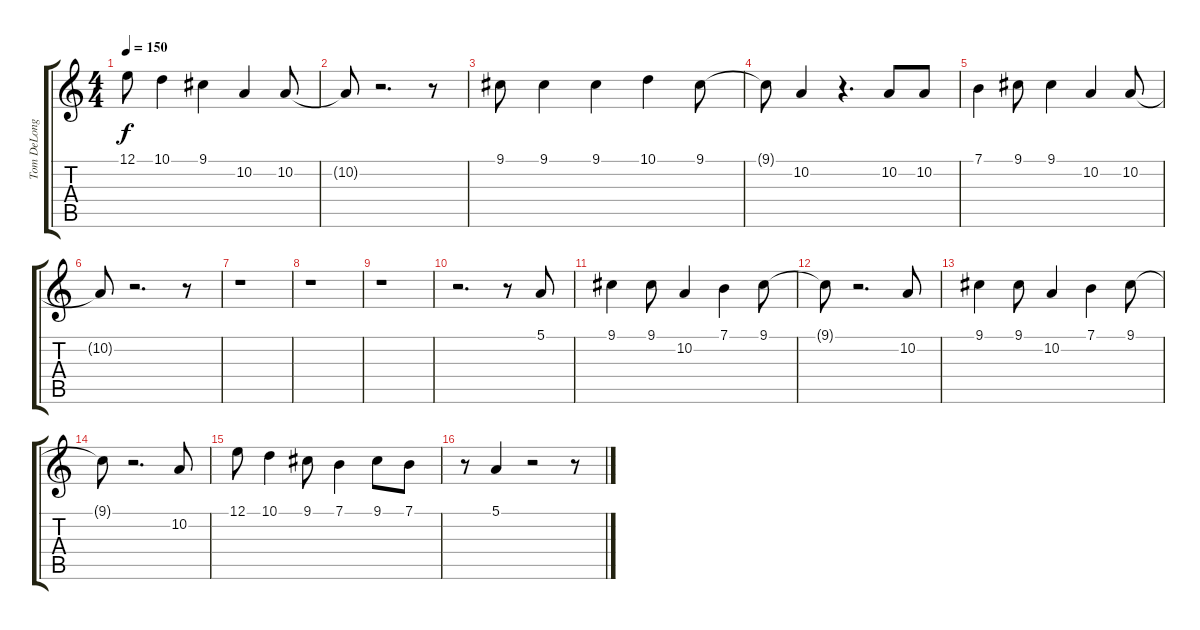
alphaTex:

\track ("Tom DeLonges(voice)" "Tom DeLong") {instrument bassoon}
\staff {score tabs}
\tuning (E4 B3 G3 D3 A2 E2) {hide}
\ts (4 4)
\tempo 150
\clef g2
\ks c
12.1.8{dy f} 10.1.4 9.1.4 10.2.4 10.2.8 |
10.2{t}.8 r.2{d} r.8 |
9.1.8 9.1.4 9.1.4 10.1.4 9.1.8 |
9.1{t}.8 10.2.4 r.4{d} 10.2.8 10.2.8 |
7.1.4 9.1.8 9.1.4 10.2.4 10.2.8 |
10.2{t}.8 r.2{d} r.8 |
r.1 |
r.1 |
r.1 |
r.2{d} r.8 5.1.8 |
9.1.4 9.1.8 10.2.4 7.1.4 9.1.8 |
9.1{t}.8 r.2{d} 10.2.8 |
9.1.4 9.1.8 10.2.4 7.1.4 9.1.8 |
9.1{t}.8 r.2{d} 10.2.8 |
12.1.8 10.1.4 9.1.8 7.1.4 9.1.8 7.1.8 |
r.8 5.1.4 r.2 r.8
